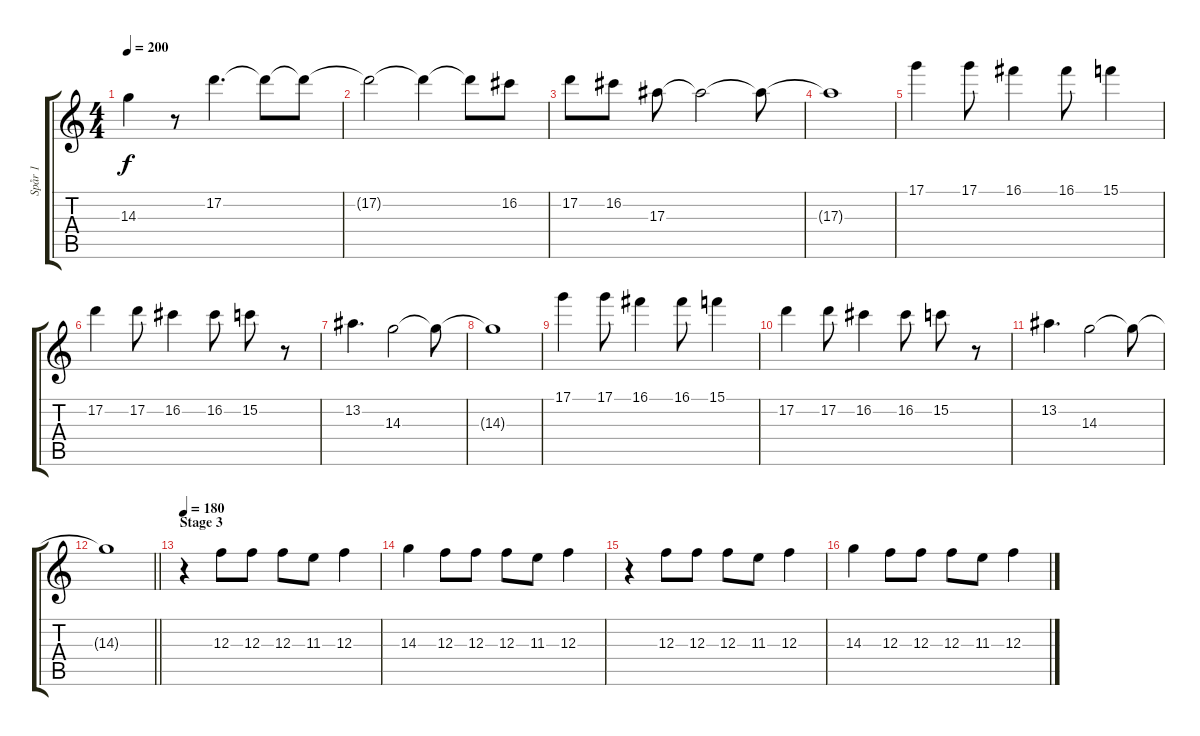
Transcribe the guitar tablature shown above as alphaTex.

\track ("Spår 1" "Spår 1") {instrument distortionguitar}
\staff {score tabs}
\tuning (D4 A3 F3 C3 G2 D2) {hide}
\ts (4 4)
\tempo 200
\clef g2
\ks c
14.3.4{dy f} r.8 17.2.4{d} 17.2{t}.8 17.2{t}.8 |
17.2{t}.2 17.2{t}.4 17.2{t}.8 16.2.8 |
17.2.8 16.2.8 17.3.8 17.3{t}.2 17.3{t}.8 |
17.3{t}.1 |
17.1.4 17.1.8 16.1.4 16.1.8 15.1.4 |
17.2.4 17.2.8 16.2.4 16.2.8 15.2.8 r.8 |
13.2.4{d} 14.3.2 14.3{t}.8 |
14.3{t}.1 |
17.1.4 17.1.8 16.1.4 16.1.8 15.1.4 |
17.2.4 17.2.8 16.2.4 16.2.8 15.2.8 r.8 |
13.2.4{d} 14.3.2 14.3{t}.8 |
\barLineRight lightlight
14.3{t}.1 |
\section ("" "Stage 3")
\tempo 180
r.4 12.3.8 12.3.8 12.3.8 11.3.8 12.3.4 |
14.3.4 12.3.8 12.3.8 12.3.8 11.3.8 12.3.4 |
r.4 12.3.8 12.3.8 12.3.8 11.3.8 12.3.4 |
14.3.4 12.3.8 12.3.8 12.3.8 11.3.8 12.3.4
